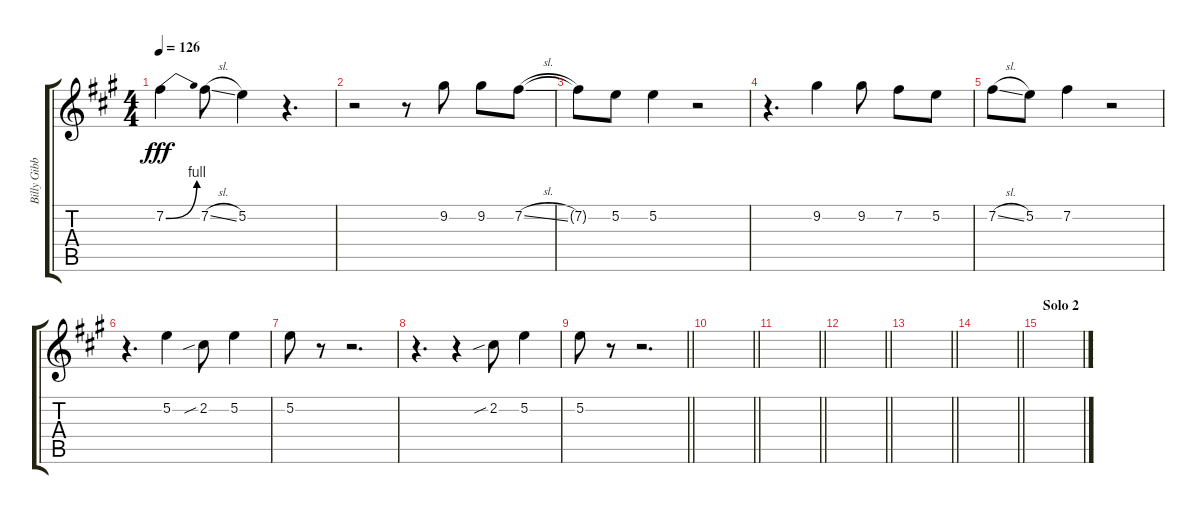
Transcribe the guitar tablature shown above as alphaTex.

\track ("Billy Gibbons: Lead Vocals" "Billy Gibb") {instrument overdrivenguitar}
\staff {score tabs}
\tuning (E4 B3 G3 D3 A2 E2) {hide}
\ts (4 4)
\tempo 126
\clef g2
\ks a
7.2{be (bend 0 0 60 4)}.4{dy fff} 7.2{sl}.8 5.2.4 r.4{d} |
r.2 r.8 9.2.8 9.2.8 7.2{sl}.8 |
7.2{t}.8 5.2.8 5.2.4 r.2 |
r.4{d} 9.2.4 9.2.8 7.2.8 5.2.8 |
7.2{sl}.8 5.2.8 7.2.4 r.2 |
r.4{d} 5.2.4 2.2{sib}.8 5.2.4 |
5.2.8 r.8 r.2{d} |
r.4{d} r.4 2.2{sib}.8 5.2.4 |
\barLineRight lightlight
5.2.8 r.8 r.2{d} |
\barLineRight lightlight
|
\barLineRight lightlight
|
\barLineRight lightlight
|
\barLineRight lightlight
|
\barLineRight lightlight
|
\section ("" "Solo 2")
